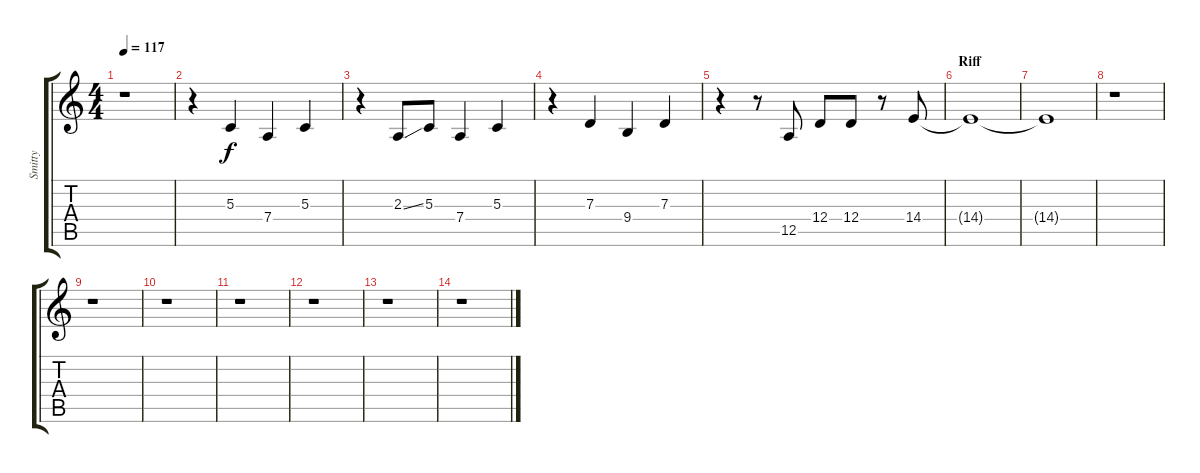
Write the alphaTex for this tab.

\track ("Smitty" "Smitty") {instrument tenorsax}
\staff {score tabs}
\tuning (E4 B3 G3 D3 A2 E2) {hide}
\ts (4 4)
\tempo 117
\clef g2
\ks c
r.1{dy f} |
r.4 5.3.4 7.4.4 5.3.4 |
r.4 2.3{ss}.8 5.3.8 7.4.4 5.3.4 |
r.4 7.3.4 9.4.4 7.3.4 |
r.4 r.8 12.5.8 12.4.8 12.4.8 r.8 14.4.8 |
\section ("" "Riff")
14.4{t}.1 |
14.4{t}.1 |
r.1 |
r.1 |
r.1 |
r.1 |
r.1 |
r.1 |
r.1
